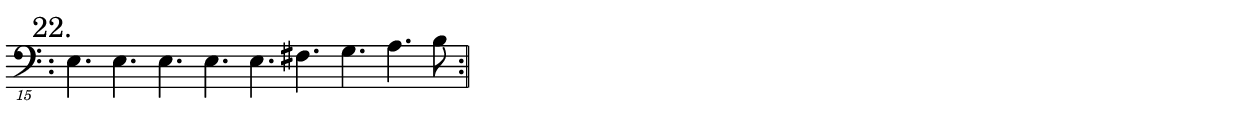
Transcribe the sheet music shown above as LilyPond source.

\version "2.19.80"


phrase = \relative c,, {

  \clef "bass_15"
  \mark "22." 
  \cadenzaOn
  e4. e e e e fis g a b8

}

\score {
  \defineBarLine ":" #'("" ":" "")
  \new Staff = "phrase" {
    \bar ":"
    \phrase
    \set Score.repeatCommands = #'(end-repeat)
  }
  \layout {
    \context { \Staff
      defaultBarType = ""
      \remove Time_signature_engraver
      \override BarLine.hair-thickness = #-1
      \override BarLine.thick-thickness = #-1
    }
  }
}
\header { tagline = "" }
\paper {
  top-margin = 1
  bottom-margin = 1
  left-margin = 1
  right-margin = 1
  indent = 0
}

